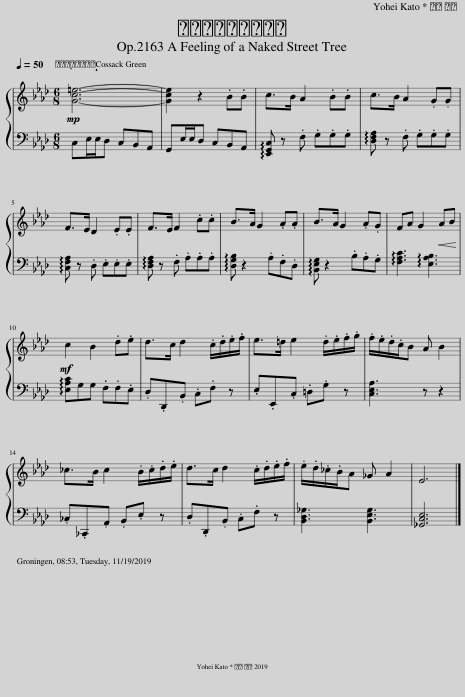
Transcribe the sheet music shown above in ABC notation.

X:1
%%score { 1 | 2 }
L:1/8
Q:1/4=50
M:6/8
I:linebreak $
K:Ab
V:1 treble
V:2 bass
V:1
!mp! [Gc=e]6- | [Gce]2 z2 .B.B | c>B A2 .B.B | c>B A2 .G.G |$ F>E D2 .E.E | %5
 F>E F2 .c.c | B>A G2 .A.A | B>A G2 .A.G | FA G2!<(! AB!<)! |$!mf! c2 B2 .d.e | %10
 d>c d2 .c/.d/.e/.f/ | e>=d e2 .d/.e/.f/.g/ | .f/.e/.d/.c/B A B2 |$ _c>B c2 .B/.c/.d/.e/ | d>c d2 .c/.d/.e/.f/ | %15
 .e/.d/._c/.B/A _G A2 | E6 |] %17
V:2
 C,E,/E,/D, C,B,,A,, | G,,E,/E,/D, C,B,,A,, | !arpeggio![E,,G,,C,] z .F, .G,.G,.G, | !arpeggio![D,F,A,] z .F, .G,.G,.G, |$ !arpeggio![C,F,A,] z .D, .E,.E,.E, | %5
 !arpeggio![D,F,A,] z .F, .A,.A,.A, | !arpeggio![D,G,B,] z2 .A,.F,.D, | !arpeggio![B,,E,G,] z2 .B,.A,.G, | !arpeggio![F,A,C]3 !arpeggio![E,A,B,]3 |$ !arpeggio![E,A,C]G,G, .F,.F,.E, | %10
 .D,.D,,.B,, .C,.F, z | .E,.E,,.C, .=D,.G, z | [C,E,A,]3 z z2 |$ ._C,._C,,.A,, .B,,.E, z | .D,.D,,.B,, .C,.F, z | %15
 [B,,D,_G,]3 [B,,E,G,]3 | [_G,,C,E,]6 |] %17
